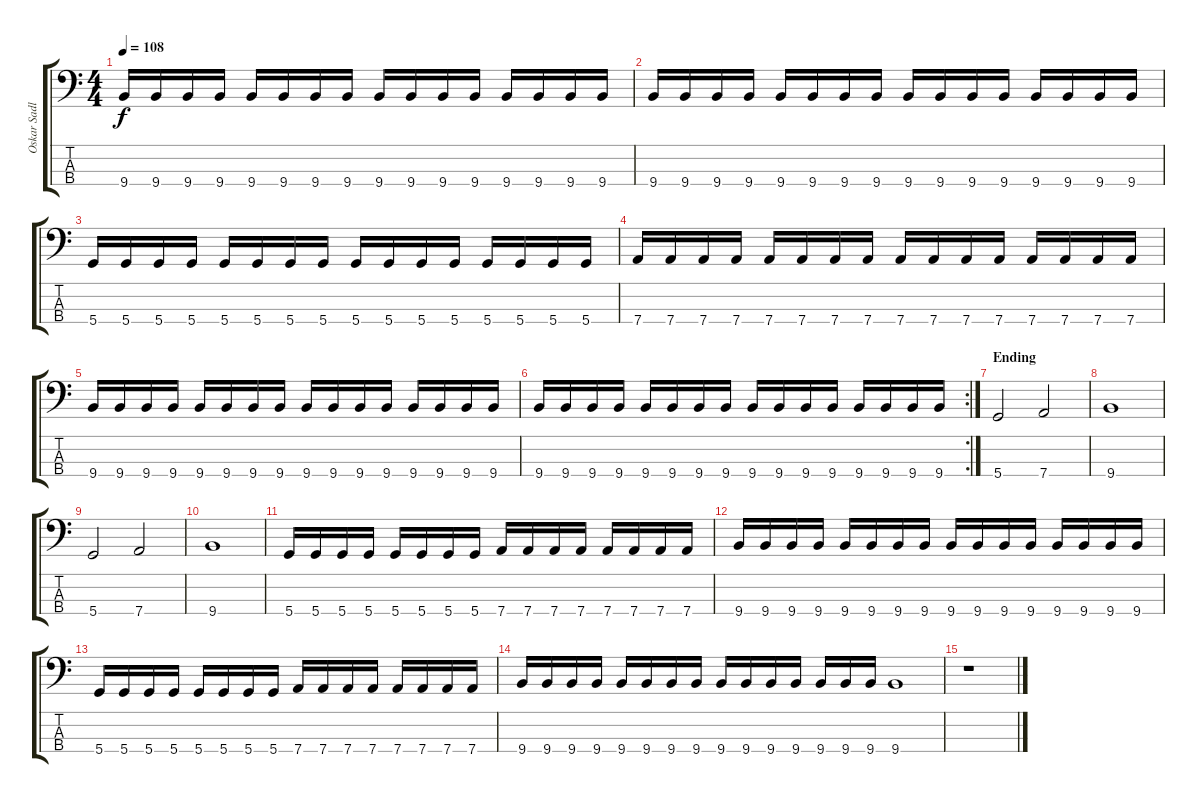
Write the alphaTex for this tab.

\track ("Oskar Sadle" "Oskar Sadl") {instrument electricbasspick}
\staff {score tabs}
\tuning (G2 D2 A1 D1) {hide}
\ts (4 4)
\tempo 108
\clef f4
\ks c
9.4.16{dy f} 9.4.16 9.4.16 9.4.16 9.4.16 9.4.16 9.4.16 9.4.16 9.4.16 9.4.16 9.4.16 9.4.16 9.4.16 9.4.16 9.4.16 9.4.16 |
9.4.16 9.4.16 9.4.16 9.4.16 9.4.16 9.4.16 9.4.16 9.4.16 9.4.16 9.4.16 9.4.16 9.4.16 9.4.16 9.4.16 9.4.16 9.4.16 |
5.4.16 5.4.16 5.4.16 5.4.16 5.4.16 5.4.16 5.4.16 5.4.16 5.4.16 5.4.16 5.4.16 5.4.16 5.4.16 5.4.16 5.4.16 5.4.16 |
7.4.16 7.4.16 7.4.16 7.4.16 7.4.16 7.4.16 7.4.16 7.4.16 7.4.16 7.4.16 7.4.16 7.4.16 7.4.16 7.4.16 7.4.16 7.4.16 |
9.4.16 9.4.16 9.4.16 9.4.16 9.4.16 9.4.16 9.4.16 9.4.16 9.4.16 9.4.16 9.4.16 9.4.16 9.4.16 9.4.16 9.4.16 9.4.16 |
\rc 2
9.4.16 9.4.16 9.4.16 9.4.16 9.4.16 9.4.16 9.4.16 9.4.16 9.4.16 9.4.16 9.4.16 9.4.16 9.4.16 9.4.16 9.4.16 9.4.16 |
\section ("" "Ending")
5.4.2 7.4.2 |
9.4.1 |
5.4.2 7.4.2 |
9.4.1 |
5.4.16 5.4.16 5.4.16 5.4.16 5.4.16 5.4.16 5.4.16 5.4.16 7.4.16 7.4.16 7.4.16 7.4.16 7.4.16 7.4.16 7.4.16 7.4.16 |
9.4.16 9.4.16 9.4.16 9.4.16 9.4.16 9.4.16 9.4.16 9.4.16 9.4.16 9.4.16 9.4.16 9.4.16 9.4.16 9.4.16 9.4.16 9.4.16 |
5.4.16 5.4.16 5.4.16 5.4.16 5.4.16 5.4.16 5.4.16 5.4.16 7.4.16 7.4.16 7.4.16 7.4.16 7.4.16 7.4.16 7.4.16 7.4.16 |
9.4.16 9.4.16 9.4.16 9.4.16 9.4.16 9.4.16 9.4.16 9.4.16 9.4.16 9.4.16 9.4.16 9.4.16 9.4.16 9.4.16 9.4.16 9.4.1 |
r.1
